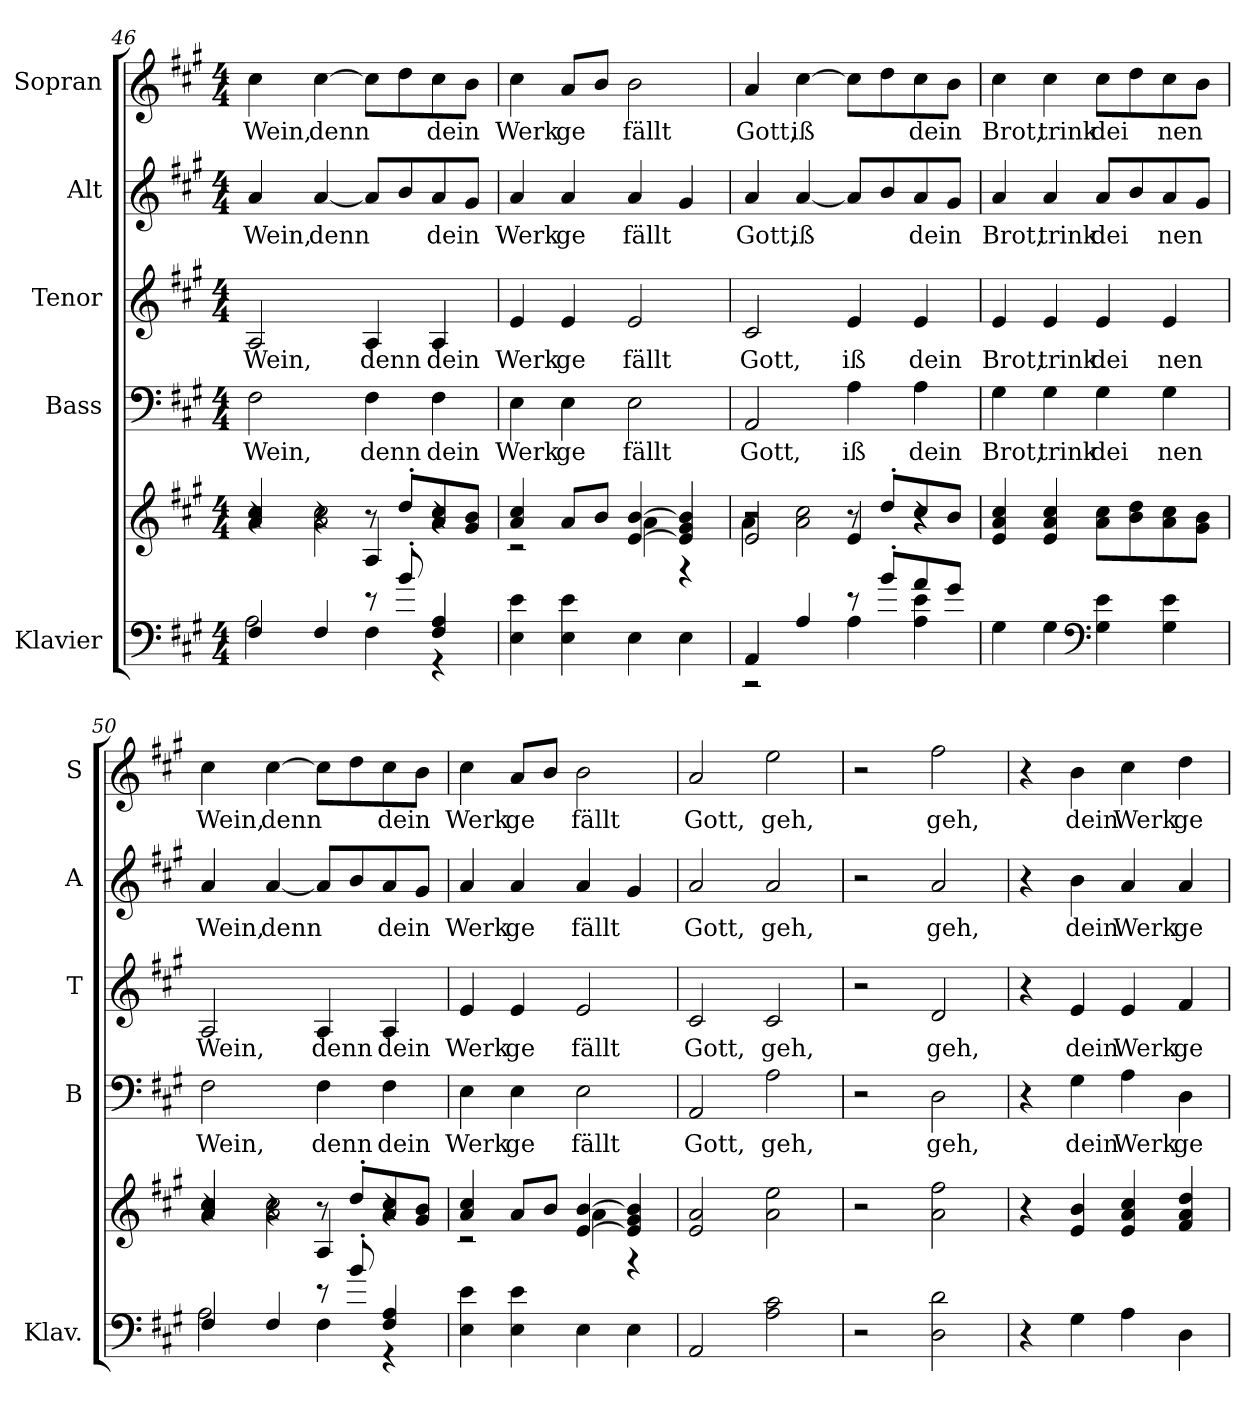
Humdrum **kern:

**kern	**kern	**kern	**text	**kern	**text	**kern	**text	**kern	**text
*part5	*part5	*part4	*part4	*part3	*part3	*part2	*part2	*part1	*part1
*staff6	*staff5	*staff4	*staff4	*staff3	*staff3	*staff2	*staff2	*staff1	*staff1
*I"Klavier	*	*I"Bass	*	*I"Tenor	*	*I"Alt	*	*I"Sopran	*
*I'Klav.	*	*I'B	*	*I'T	*	*I'A	*	*I'S	*
!!LO:LB:g=z
*clefF4	*clefG2	*clefF4	*	*clefG2	*	*clefG2	*	*clefG2	*
*k[f#c#g#]	*k[f#c#g#]	*k[f#c#g#]	*	*k[f#c#g#]	*	*k[f#c#g#]	*	*k[f#c#g#]	*
*M4/4	*M4/4	*M4/4	*	*M4/4	*	*M4/4	*	*M4/4	*
=46	=46	=46	=46	=46	=46	=46	=46	=46	=46
*^	*^	*	*	*	*	*	*	*	*
*	*	*	*^	*	*	*	*	*	*	*	*
4F#/	2A\	4a/ 4cc#/	4r	2r	2F#\	Wein,	2A/	Wein,	4a/	Wein,	4cc#\	Wein,
4F#/	.	4r	2a\ 2cc#\	.	.	.	.	.	[4a/	denn	[4cc#\	denn
8r	4F#\	8r	.	4A/	4F#\	denn	4A/	denn	8a/L]	.	8cc#\L]	.
8b'/	.	8dd'/L	.	.	.	.	.	.	8b/	.	8dd\	.
4F#/ 4A/	4r	8a/ 8cc#/	4r	4r	4F#\	dein	4A/	dein	8a/	dein	8cc#\	dein
.	.	8g#/ 8b/J	.	.	.	.	.	.	8g#/J	.	8b\J	.
*v	*v	*	*	*	*	*	*	*	*	*	*	*
*	*	*v	*v	*	*	*	*	*	*	*	*
=47	=47	=47	=47	=47	=47	=47	=47	=47	=47	=47
4E\ 4e\	4a/ 4cc#/	2r	4E\	Werk	4e/	Werk	4a/	Werk	4cc#\	Werk
4E\ 4e\	8a/L	.	4E\	ge	4e/	ge	4a/	ge	8a/L	ge
.	8b/J	.	.	.	.	.	.	.	8b/J	.
4E\	[4e/ [4b/	4a\	2E\	fällt	2e/	fällt	4a/	fällt	2b\	fällt
4E\	4e/] 4g#/ 4b/]	4r	.	.	.	.	4g#/	.	.	.
=48	=48	=48	=48	=48	=48	=48	=48	=48	=48	=48
*^	*	*^	*	*	*	*	*	*	*	*
4AA/	2r	2e/	4a\	2r	2AA/	Gott,	2c#/	Gott,	4a/	Gott,	4a/	Gott,
4A/	.	.	2a\ 2cc#\	.	.	.	.	.	[4a/	iß	[4cc#\	iß
8r	4A\	8r	.	4e/	4A\	iß	4e/	iß	8a/L]	.	8cc#\L]	.
8b'/L	.	8dd'/L	.	.	.	.	.	.	8b/	.	8dd\	.
8a/	4A\ 4e\	8cc#/	4r	4r	4A\	dein	4e/	dein	8a/	dein	8cc#\	dein
8g#/J	.	8b/J	.	.	.	.	.	.	8g#/J	.	8b\J	.
*v	*v	*	*	*	*	*	*	*	*	*	*	*
*	*v	*v	*v	*	*	*	*	*	*	*	*
!!LO:PB:g=z
=49	=49	=49	=49	=49	=49	=49	=49	=49	=49
4G#\	4e/ 4a/ 4cc#/	4G#\	Brot,	4e/	Brot,	4a/	Brot,	4cc#\	Brot,
4G#\	4e/ 4a/ 4cc#/	4G#\	trink	4e/	trink	4a/	trink	4cc#\	trink
*clefF4	*	*	*	*	*	*	*	*	*
4G#\ 4e\	8a\ 8cc#\L	4G#\	dei	4e/	dei	8a/L	dei	8cc#\L	dei
.	8b\ 8dd\	.	.	.	.	8b/	.	8dd\	.
4G#\ 4e\	8a\ 8cc#\	4G#\	nen	4e/	nen	8a/	nen	8cc#\	nen
.	8g#\ 8b\J	.	.	.	.	8g#/J	.	8b\J	.
=50	=50	=50	=50	=50	=50	=50	=50	=50	=50
*^	*^	*	*	*	*	*	*	*	*
*	*	*	*^	*	*	*	*	*	*	*	*
4F#/	2A\	4a/ 4cc#/	4r	2r	2F#\	Wein,	2A/	Wein,	4a/	Wein,	4cc#\	Wein,
4F#/	.	4r	2a\ 2cc#\	.	.	.	.	.	[4a/	denn	[4cc#\	denn
8r	4F#\	8r	.	4A/	4F#\	denn	4A/	denn	8a/L]	.	8cc#\L]	.
8b'/	.	8dd'/L	.	.	.	.	.	.	8b/	.	8dd\	.
4F#/ 4A/	4r	8a/ 8cc#/	4r	4r	4F#\	dein	4A/	dein	8a/	dein	8cc#\	dein
.	.	8g#/ 8b/J	.	.	.	.	.	.	8g#/J	.	8b\J	.
*v	*v	*	*	*	*	*	*	*	*	*	*	*
*	*	*v	*v	*	*	*	*	*	*	*	*
=51	=51	=51	=51	=51	=51	=51	=51	=51	=51	=51
4E\ 4e\	4a/ 4cc#/	2r	4E\	Werk	4e/	Werk	4a/	Werk	4cc#\	Werk
4E\ 4e\	8a/L	.	4E\	ge	4e/	ge	4a/	ge	8a/L	ge
.	8b/J	.	.	.	.	.	.	.	8b/J	.
4E\	[4e/ [4b/	4a\	2E\	fällt	2e/	fällt	4a/	fällt	2b\	fällt
4E\	4e/] 4g#/ 4b/]	4r	.	.	.	.	4g#/	.	.	.
*	*v	*v	*	*	*	*	*	*	*	*
!!LO:LB:g=z
=52	=52	=52	=52	=52	=52	=52	=52	=52	=52
2AA/	2e/ 2a/	2AA/	Gott,	2c#/	Gott,	2a/	Gott,	2a/	Gott,
2A\ 2c#\	2a\ 2ee\	2A\	geh,	2c#/	geh,	2a/	geh,	2ee\	geh,
=53	=53	=53	=53	=53	=53	=53	=53	=53	=53
2r	2r	2r	.	2r	.	2r	.	2r	.
2D\ 2d\	2a\ 2ff#\	2D\	geh,	2d/	geh,	2a/	geh,	2ff#\	geh,
=54	=54	=54	=54	=54	=54	=54	=54	=54	=54
4r	4r	4r	.	4r	.	4r	.	4r	.
4G#\	4e/ 4b/	4G#\	dein	4e/	dein	4b\	dein	4b\	dein
4A\	4e/ 4a/ 4cc#/	4A\	Werk	4e/	Werk	4a/	Werk	4cc#\	Werk
4D\	4f#/ 4a/ 4dd/	4D\	ge	4f#/	ge	4a/	ge	4dd\	ge
=	=	=	=	=	=	=	=	=	=
*-	*-	*-	*-	*-	*-	*-	*-	*-	*-
